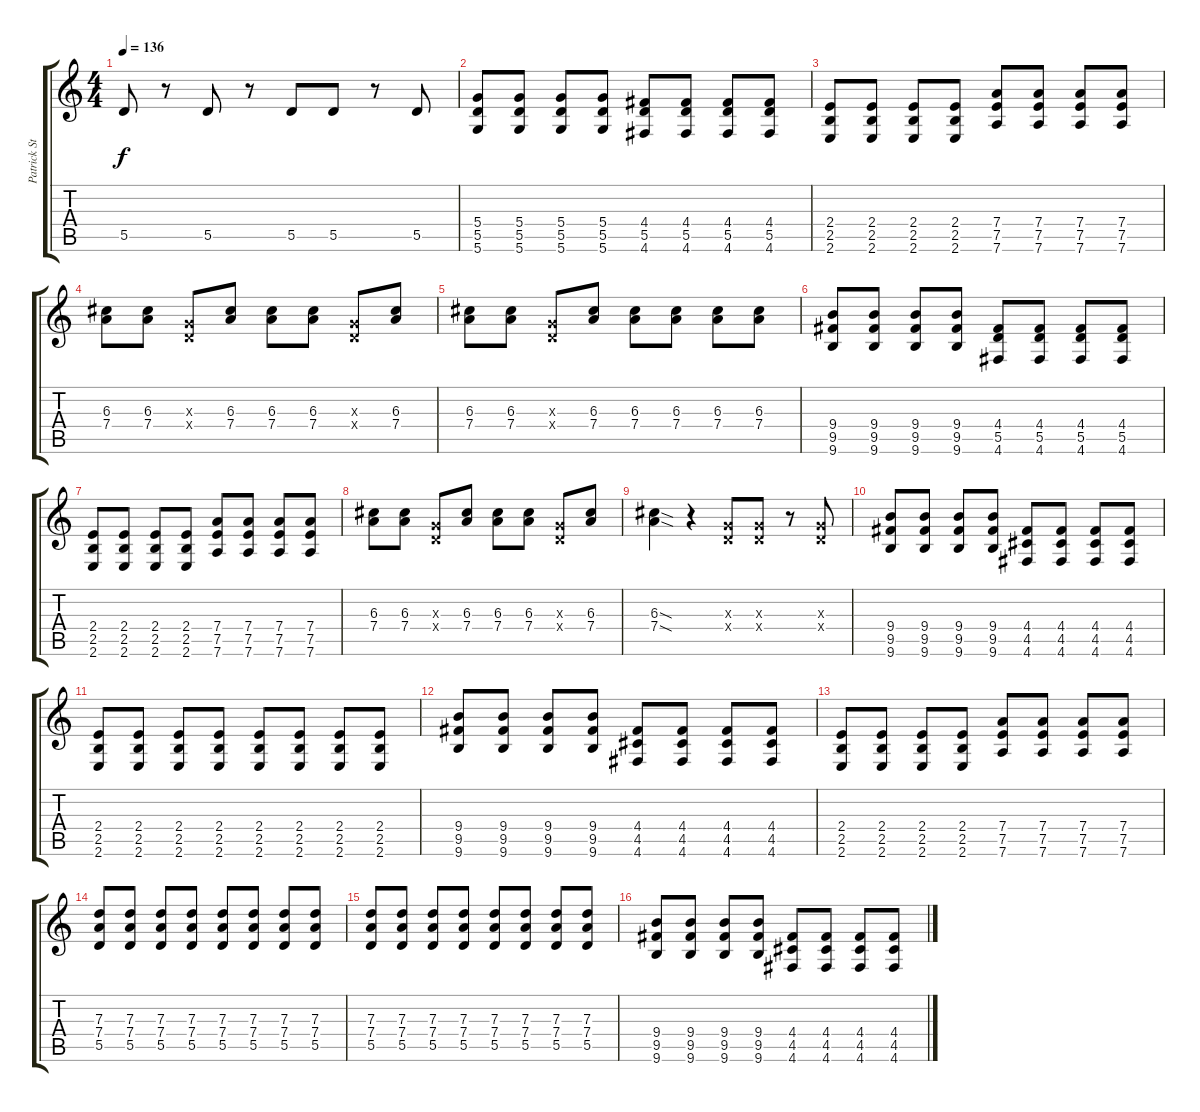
\track ("Patrick Stumph (Rythmn Guitar)" "Patrick St") {instrument overdrivenguitar}
\staff {score tabs}
\tuning (E4 B3 G3 D3 A2 D2) {hide}
\ts (4 4)
\tempo 136
\clef g2
\ks c
5.5.8{dy f} r.8 5.5.8 r.8 5.5.8 5.5.8 r.8 5.5.8 |
(5.4 5.5 5.6).8 (5.4 5.5 5.6).8 (5.4 5.5 5.6).8 (5.4 5.5 5.6).8 (4.4 5.5 4.6).8 (4.4 5.5 4.6).8 (4.4 5.5 4.6).8 (4.4 5.5 4.6).8 |
(2.4 2.5 2.6).8 (2.4 2.5 2.6).8 (2.4 2.5 2.6).8 (2.4 2.5 2.6).8 (7.4 7.5 7.6).8 (7.4 7.5 7.6).8 (7.4 7.5 7.6).8 (7.4 7.5 7.6).8 |
(6.3 7.4).8 (6.3 7.4).8 (0.3{x} 0.4{x}).8 (6.3 7.4).8 (6.3 7.4).8 (6.3 7.4).8 (0.3{x} 0.4{x}).8 (6.3 7.4).8 |
(6.3 7.4).8 (6.3 7.4).8 (0.3{x} 0.4{x}).8 (6.3 7.4).8 (6.3 7.4).8 (6.3 7.4).8 (6.3 7.4).8 (6.3 7.4).8 |
(9.4 9.5 9.6).8 (9.4 9.5 9.6).8 (9.4 9.5 9.6).8 (9.4 9.5 9.6).8 (4.4 5.5 4.6).8 (4.4 5.5 4.6).8 (4.4 5.5 4.6).8 (4.4 5.5 4.6).8 |
(2.4 2.5 2.6).8 (2.4 2.5 2.6).8 (2.4 2.5 2.6).8 (2.4 2.5 2.6).8 (7.4 7.5 7.6).8 (7.4 7.5 7.6).8 (7.4 7.5 7.6).8 (7.4 7.5 7.6).8 |
(6.3 7.4).8 (6.3 7.4).8 (0.3{x} 0.4{x}).8 (6.3 7.4).8 (6.3 7.4).8 (6.3 7.4).8 (0.3{x} 0.4{x}).8 (6.3 7.4).8 |
(6.3{sod} 7.4{sod}).4 r.4 (0.3{x} 0.4{x}).8 (0.3{x} 0.4{x}).8 r.8 (0.3{x} 0.4{x}).8 |
(9.4 9.5 9.6).8 (9.4 9.5 9.6).8 (9.4 9.5 9.6).8 (9.4 9.5 9.6).8 (4.4 4.5 4.6).8 (4.4 4.5 4.6).8 (4.4 4.5 4.6).8 (4.4 4.5 4.6).8 |
(2.4 2.5 2.6).8 (2.4 2.5 2.6).8 (2.4 2.5 2.6).8 (2.4 2.5 2.6).8 (2.4 2.5 2.6).8 (2.4 2.5 2.6).8 (2.4 2.5 2.6).8 (2.4 2.5 2.6).8 |
(9.4 9.5 9.6).8 (9.4 9.5 9.6).8 (9.4 9.5 9.6).8 (9.4 9.5 9.6).8 (4.4 4.5 4.6).8 (4.4 4.5 4.6).8 (4.4 4.5 4.6).8 (4.4 4.5 4.6).8 |
(2.4 2.5 2.6).8 (2.4 2.5 2.6).8 (2.4 2.5 2.6).8 (2.4 2.5 2.6).8 (7.4 7.5 7.6).8 (7.4 7.5 7.6).8 (7.4 7.5 7.6).8 (7.4 7.5 7.6).8 |
(7.3 7.4 5.5).8 (7.3 7.4 5.5).8 (7.3 7.4 5.5).8 (7.3 7.4 5.5).8 (7.3 7.4 5.5).8 (7.3 7.4 5.5).8 (7.3 7.4 5.5).8 (7.3 7.4 5.5).8 |
(7.3 7.4 5.5).8 (7.3 7.4 5.5).8 (7.3 7.4 5.5).8 (7.3 7.4 5.5).8 (7.3 7.4 5.5).8 (7.3 7.4 5.5).8 (7.3 7.4 5.5).8 (7.3 7.4 5.5).8 |
(9.4 9.5 9.6).8 (9.4 9.5 9.6).8 (9.4 9.5 9.6).8 (9.4 9.5 9.6).8 (4.4 4.5 4.6).8 (4.4 4.5 4.6).8 (4.4 4.5 4.6).8 (4.4 4.5 4.6).8
